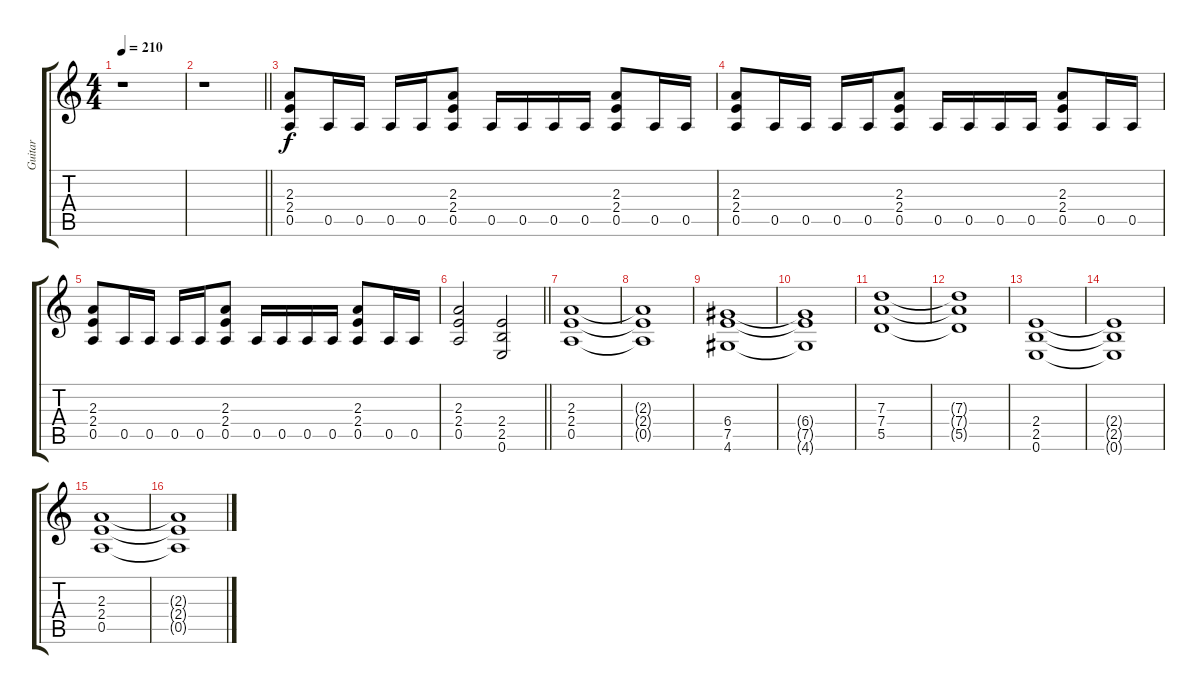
\track ("Guitar" "Guitar") {instrument distortionguitar}
\staff {score tabs}
\tuning (E4 B3 G3 D3 A2 E2) {hide}
\ts (4 4)
\tempo 210
\clef g2
\ks c
r.1{dy f} |
\barLineRight lightlight
r.1 |
\section ("" "")
(2.3 2.4 0.5).8 0.5.16 0.5.16 0.5.16 0.5.16 (2.3 2.4 0.5).8 0.5.16 0.5.16 0.5.16 0.5.16 (2.3 2.4 0.5).8 0.5.16 0.5.16 |
(2.3 2.4 0.5).8 0.5.16 0.5.16 0.5.16 0.5.16 (2.3 2.4 0.5).8 0.5.16 0.5.16 0.5.16 0.5.16 (2.3 2.4 0.5).8 0.5.16 0.5.16 |
(2.3 2.4 0.5).8 0.5.16 0.5.16 0.5.16 0.5.16 (2.3 2.4 0.5).8 0.5.16 0.5.16 0.5.16 0.5.16 (2.3 2.4 0.5).8 0.5.16 0.5.16 |
\barLineRight lightlight
(2.3 2.4 0.5).2 (2.4 2.5 0.6).2 |
\section ("" "")
(2.3 2.4 0.5).1 |
(2.3{t} 2.4{t} 0.5{t}).1 |
(6.4 7.5 4.6).1 |
(6.4{t} 7.5{t} 4.6{t}).1 |
(7.3 7.4 5.5).1 |
(7.3{t} 7.4{t} 5.5{t}).1 |
(2.4 2.5 0.6).1 |
(2.4{t} 2.5{t} 0.6{t}).1 |
(2.3 2.4 0.5).1 |
(2.3{t} 2.4{t} 0.5{t}).1
